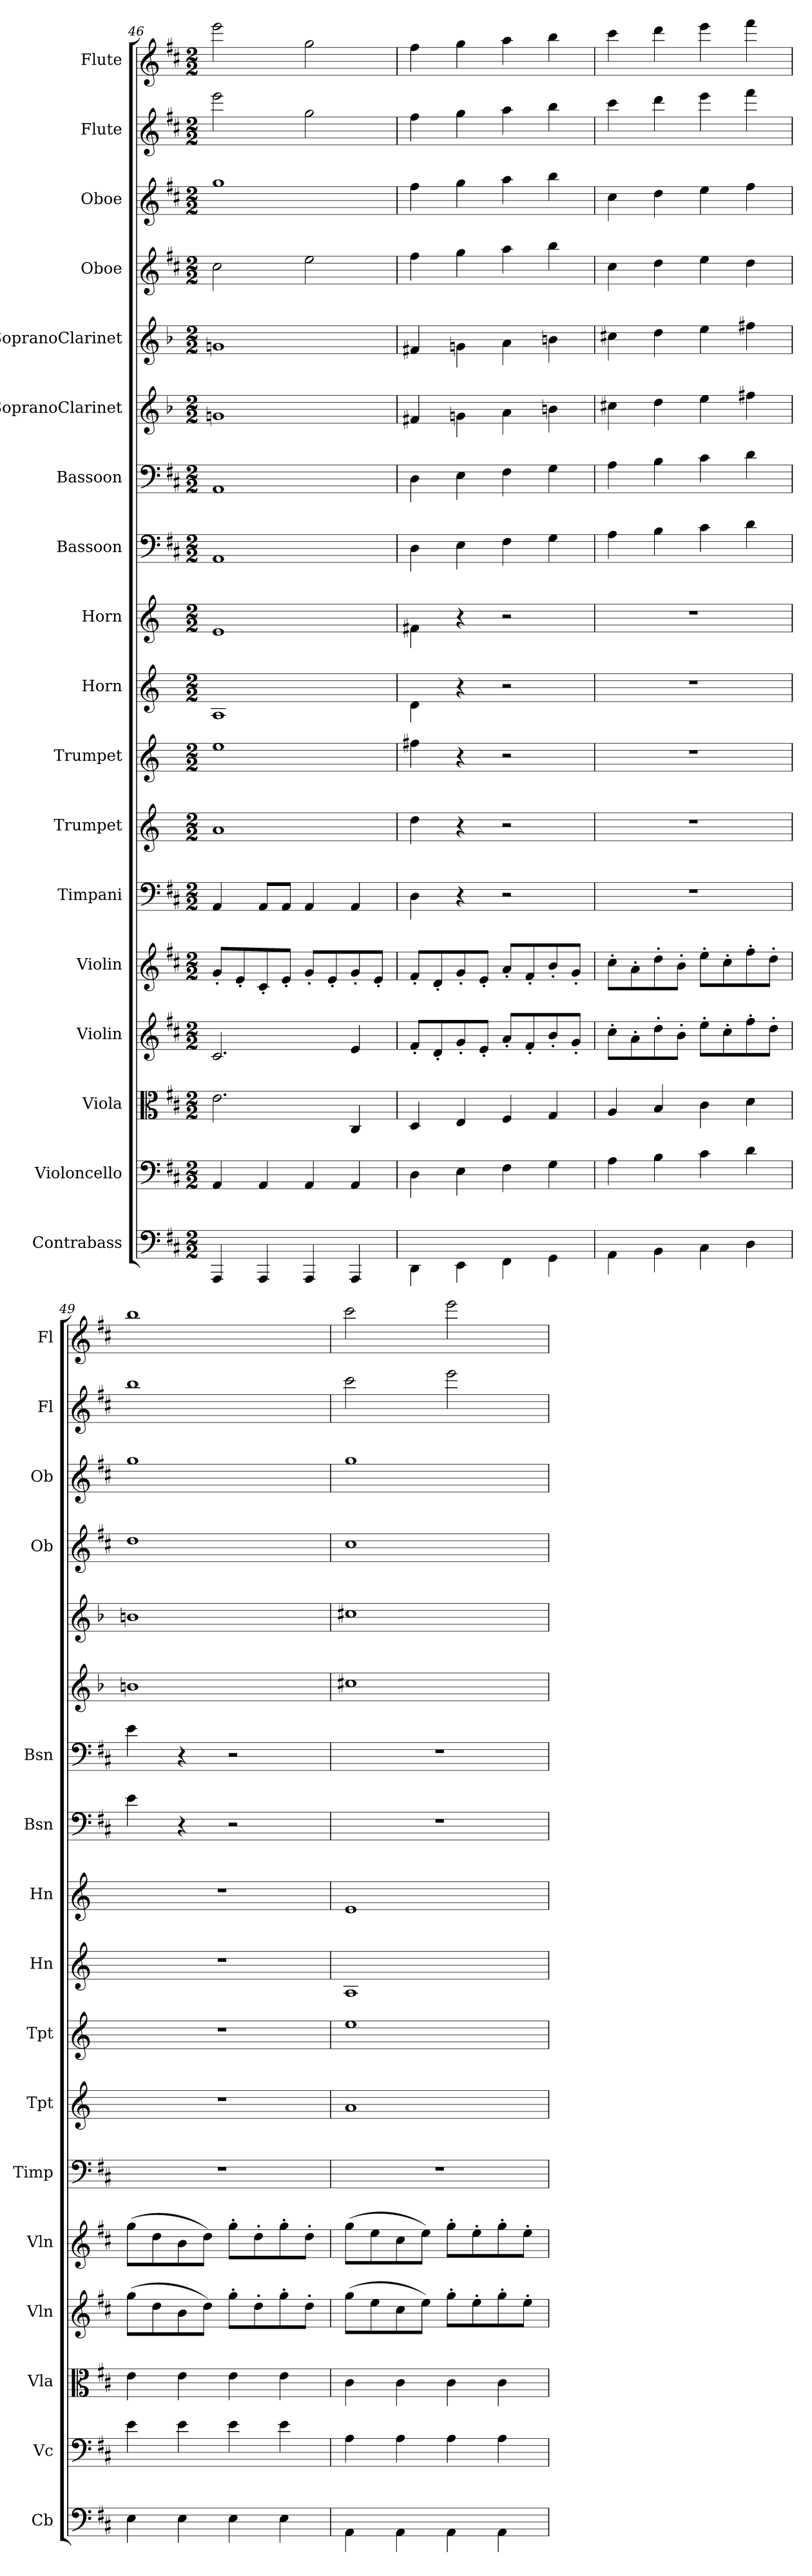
**kern	**kern	**kern	**kern	**kern	**kern	**kern	**kern	**kern	**kern	**kern	**kern	**kern	**kern	**kern	**kern	**kern	**kern
*part18	*part17	*part16	*part15	*part14	*part13	*part12	*part11	*part10	*part9	*part8	*part7	*part6	*part5	*part4	*part3	*part2	*part1
*staff18	*staff17	*staff16	*staff15	*staff14	*staff13	*staff12	*staff11	*staff10	*staff9	*staff8	*staff7	*staff6	*staff5	*staff4	*staff3	*staff2	*staff1
*I"Contrabass	*I"Violoncello	*I"Viola	*I"Violin	*I"Violin	*I"Timpani	*I"Trumpet	*I"Trumpet	*I"Horn	*I"Horn	*I"Bassoon	*I"Bassoon	*I"SopranoClarinet	*I"SopranoClarinet	*I"Oboe	*I"Oboe	*I"Flute	*I"Flute
*I'Cb	*I'Vc	*I'Vla	*I'Vln	*I'Vln	*I'Timp	*I'Tpt	*I'Tpt	*I'Hn	*I'Hn	*I'Bsn	*I'Bsn	*	*	*I'Ob	*I'Ob	*I'Fl	*I'Fl
*clefF4	*clefF4	*clefC3	*clefG2	*clefG2	*clefF4	*clefG2	*clefG2	*clefG2	*clefG2	*clefF4	*clefF4	*clefG2	*clefG2	*clefG2	*clefG2	*clefG2	*clefG2
*k[f#c#]	*k[f#c#]	*k[f#c#]	*k[f#c#]	*k[f#c#]	*k[f#c#]	*k[]	*k[]	*k[]	*k[]	*k[f#c#]	*k[f#c#]	*k[b-]	*k[b-]	*k[f#c#]	*k[f#c#]	*k[f#c#]	*k[f#c#]
*M2/2	*M2/2	*M2/2	*M2/2	*M2/2	*M2/2	*M2/2	*M2/2	*M2/2	*M2/2	*M2/2	*M2/2	*M2/2	*M2/2	*M2/2	*M2/2	*M2/2	*M2/2
=46	=46	=46	=46	=46	=46	=46	=46	=46	=46	=46	=46	=46	=46	=46	=46	=46	=46
4AAA/	4AA/	2.e\	2.c#/	8g'/L	4AA/	1a/	1ee\	1A/	1e\	1AA/	1AA/	1gn\	1gn\	2cc#\	1gg\	2eee\	2eee\
.	.	.	.	8e'/	.	.	.	.	.	.	.	.	.	.	.	.	.
4AAA/	4AA/	.	.	8c#'/	8AA/L	.	.	.	.	.	.	.	.	.	.	.	.
.	.	.	.	8e'/J	8AA/J	.	.	.	.	.	.	.	.	.	.	.	.
4AAA/	4AA/	.	.	8g'/L	4AA/	.	.	.	.	.	.	.	.	2ee\	.	2gg\	2gg\
.	.	.	.	8e'/	.	.	.	.	.	.	.	.	.	.	.	.	.
4AAA/	4AA/	4C#/	4e/	8g'/	4AA/	.	.	.	.	.	.	.	.	.	.	.	.
.	.	.	.	8e'/J	.	.	.	.	.	.	.	.	.	.	.	.	.
=47	=47	=47	=47	=47	=47	=47	=47	=47	=47	=47	=47	=47	=47	=47	=47	=47	=47
4DD\	4D\	4D/	8f#'/L	8f#'/L	4D\	4dd\	4ff#X\	4d\	4f#X\	4D\	4D\	4f#X/	4f#X/	4ff#\	4ff#\	4ff#\	4ff#\
.	.	.	8d'/	8d'/	.	.	.	.	.	.	.	.	.	.	.	.	.
4EE\	4E\	4E/	8g'/	8g'/	4r	4r	4r	4r	4r	4E\	4E\	4gn\	4gn\	4gg\	4gg\	4gg\	4gg\
.	.	.	8e'/J	8e'/J	.	.	.	.	.	.	.	.	.	.	.	.	.
4FF#\	4F#\	4F#/	8a'/L	8a'/L	2r	2r	2r	2r	2r	4F#\	4F#\	4a\	4a\	4aa\	4aa\	4aa\	4aa\
.	.	.	8f#'/	8f#'/	.	.	.	.	.	.	.	.	.	.	.	.	.
4GG\	4G\	4G/	8b'/	8b'/	.	.	.	.	.	4G\	4G\	4bn\	4bn\	4bb\	4bb\	4bb\	4bb\
.	.	.	8g'/J	8g'/J	.	.	.	.	.	.	.	.	.	.	.	.	.
=48	=48	=48	=48	=48	=48	=48	=48	=48	=48	=48	=48	=48	=48	=48	=48	=48	=48
4AA\	4A\	4A/	8cc#'\L	8cc#'\L	1r	1r	1r	1r	1r	4A\	4A\	4cc#X\	4cc#X\	4cc#\	4cc#\	4ccc#\	4ccc#\
.	.	.	8a'\	8a'\	.	.	.	.	.	.	.	.	.	.	.	.	.
4BB\	4B\	4B/	8dd'\	8dd'\	.	.	.	.	.	4B\	4B\	4dd\	4dd\	4dd\	4dd\	4ddd\	4ddd\
.	.	.	8b'\J	8b'\J	.	.	.	.	.	.	.	.	.	.	.	.	.
4C#\	4c#\	4c#\	8ee'\L	8ee'\L	.	.	.	.	.	4c#\	4c#\	4ee\	4ee\	4ee\	4ee\	4eee\	4eee\
.	.	.	8cc#'\	8cc#'\	.	.	.	.	.	.	.	.	.	.	.	.	.
4D\	4d\	4d\	8ff#'\	8ff#'\	.	.	.	.	.	4d\	4d\	4ff#X\	4ff#X\	4dd\	4ff#\	4fff#\	4fff#\
.	.	.	8dd'\J	8dd'\J	.	.	.	.	.	.	.	.	.	.	.	.	.
=49	=49	=49	=49	=49	=49	=49	=49	=49	=49	=49	=49	=49	=49	=49	=49	=49	=49
4E\	4e\	4e\	(8gg\L	(8gg\L	1r	1r	1r	1r	1r	4e\	4e\	1bn\	1bn\	1dd\	1gg\	1bb\	1bb\
.	.	.	8dd\	8dd\	.	.	.	.	.	.	.	.	.	.	.	.	.
4E\	4e\	4e\	8b\	8b\	.	.	.	.	.	4r	4r	.	.	.	.	.	.
.	.	.	8dd\J)	8dd\J)	.	.	.	.	.	.	.	.	.	.	.	.	.
4E\	4e\	4e\	8gg'\L	8gg'\L	.	.	.	.	.	2r	2r	.	.	.	.	.	.
.	.	.	8dd'\	8dd'\	.	.	.	.	.	.	.	.	.	.	.	.	.
4E\	4e\	4e\	8gg'\	8gg'\	.	.	.	.	.	.	.	.	.	.	.	.	.
.	.	.	8dd'\J	8dd'\J	.	.	.	.	.	.	.	.	.	.	.	.	.
=50	=50	=50	=50	=50	=50	=50	=50	=50	=50	=50	=50	=50	=50	=50	=50	=50	=50
4AA\	4A\	4c#\	(8gg\L	(8gg\L	1r	1a/	1ee\	1A/	1e\	1r	1r	1cc#X\	1cc#X\	1cc#\	1gg\	2ccc#\	2ccc#\
.	.	.	8ee\	8ee\	.	.	.	.	.	.	.	.	.	.	.	.	.
4AA\	4A\	4c#\	8cc#\	8cc#\	.	.	.	.	.	.	.	.	.	.	.	.	.
.	.	.	8ee\J)	8ee\J)	.	.	.	.	.	.	.	.	.	.	.	.	.
4AA\	4A\	4c#\	8gg'\L	8gg'\L	.	.	.	.	.	.	.	.	.	.	.	2eee\	2eee\
.	.	.	8ee'\	8ee'\	.	.	.	.	.	.	.	.	.	.	.	.	.
4AA\	4A\	4c#\	8gg'\	8gg'\	.	.	.	.	.	.	.	.	.	.	.	.	.
.	.	.	8ee'\J	8ee'\J	.	.	.	.	.	.	.	.	.	.	.	.	.
=	=	=	=	=	=	=	=	=	=	=	=	=	=	=	=	=	=
*-	*-	*-	*-	*-	*-	*-	*-	*-	*-	*-	*-	*-	*-	*-	*-	*-	*-
